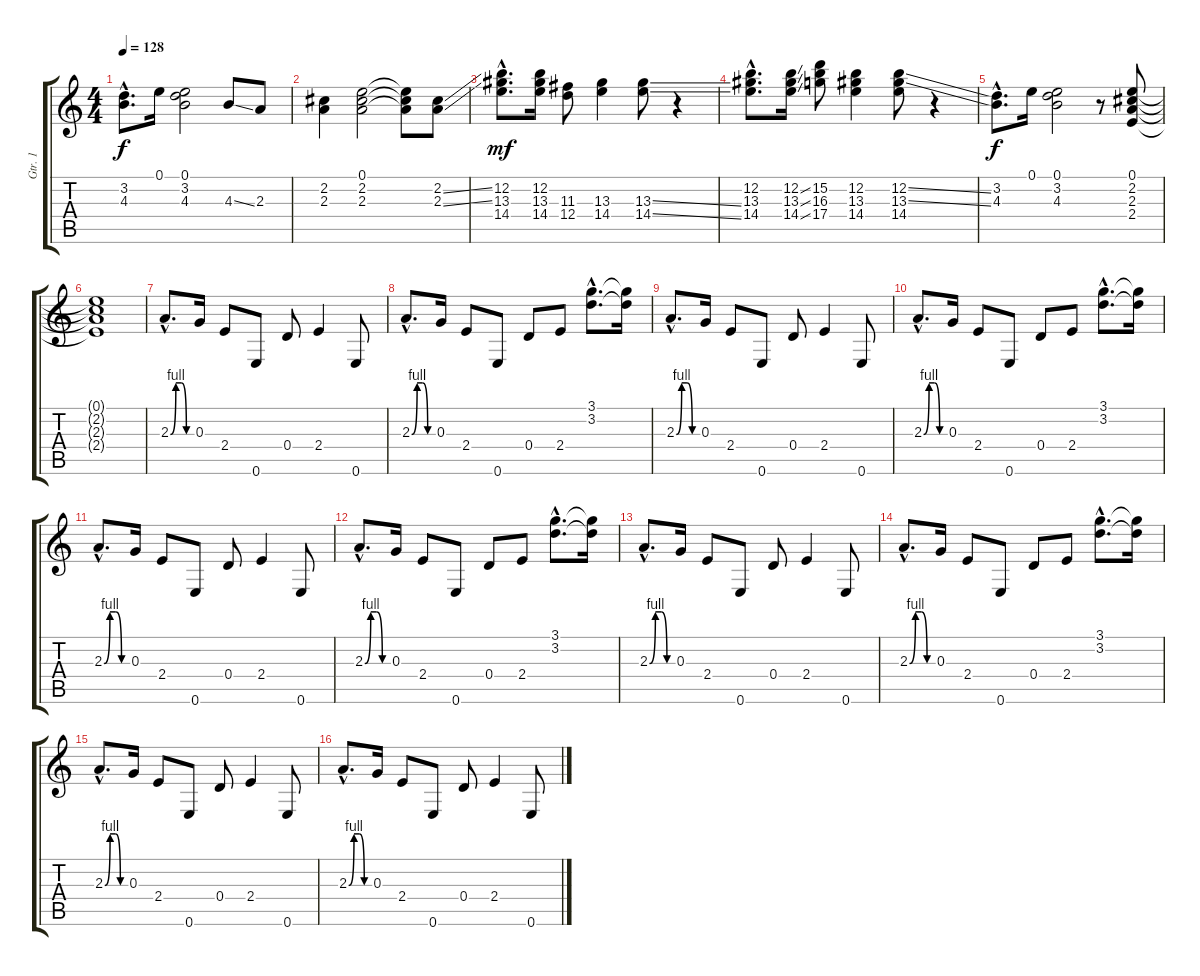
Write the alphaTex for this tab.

\track ("Gtr. 1" "Gtr. 1") {instrument overdrivenguitar}
\staff {score tabs}
\tuning (E4 B3 G3 D3 A2 E2) {hide}
\ts (4 4)
\tempo 128
\clef g2
\ks c
(3.2{hac} 4.3{hac}).8{d dy f} 0.1.16 (0.1 3.2 4.3).2 4.3{ss}.8 2.3.8 |
(2.2 2.3).4 (0.1 2.2 2.3).2 (0.1{t} 2.2{t} 2.3{t}).8 (2.2{ss} 2.3{ss}).8 |
(12.2{hac} 13.3{hac} 14.4{hac}).8{d dy mf} (12.2 13.3 14.4).16 (11.3 12.4).8 (13.3 14.4).4 (13.3{ss} 14.4{ss}).8 r.4 |
(12.2{hac} 13.3{hac} 14.4{hac}).8{d} (12.2{ss} 13.3{ss} 14.4{ss}).16 (15.2 16.3 17.4).8 (12.2 13.3 14.4).4 (12.2{ss} 13.3{ss} 14.4).8 r.4 |
(3.2{hac} 4.3{hac}).8{d dy f} 0.1.16 (0.1 3.2 4.3).2 r.8 (0.1 2.2 2.3 2.4).8 |
(0.1{t} 2.2{t} 2.3{t} 2.4{t}).1 |
2.3{be (custom 0 0 15 4 30 4 45 0 60 0) hac}.8{d} 0.3.16 2.4.8 0.6.8 0.4.8 2.4.4 0.6.8 |
2.3{be (custom 0 0 15 4 30 4 45 0 60 0) hac}.8{d} 0.3.16 2.4.8 0.6.8 0.4.8 2.4.8 (3.1{hac} 3.2{hac}).8{d} (3.1{t} 3.2{t}).16 |
2.3{be (custom 0 0 15 4 30 4 45 0 60 0) hac}.8{d} 0.3.16 2.4.8 0.6.8 0.4.8 2.4.4 0.6.8 |
2.3{be (custom 0 0 15 4 30 4 45 0 60 0) hac}.8{d} 0.3.16 2.4.8 0.6.8 0.4.8 2.4.8 (3.1{hac} 3.2{hac}).8{d} (3.1{t} 3.2{t}).16 |
2.3{be (custom 0 0 15 4 30 4 45 0 60 0) hac}.8{d} 0.3.16 2.4.8 0.6.8 0.4.8 2.4.4 0.6.8 |
2.3{be (custom 0 0 15 4 30 4 45 0 60 0) hac}.8{d} 0.3.16 2.4.8 0.6.8 0.4.8 2.4.8 (3.1{hac} 3.2{hac}).8{d} (3.1{t} 3.2{t}).16 |
2.3{be (custom 0 0 15 4 30 4 45 0 60 0) hac}.8{d} 0.3.16 2.4.8 0.6.8 0.4.8 2.4.4 0.6.8 |
2.3{be (custom 0 0 15 4 30 4 45 0 60 0) hac}.8{d} 0.3.16 2.4.8 0.6.8 0.4.8 2.4.8 (3.1{hac} 3.2{hac}).8{d} (3.1{t} 3.2{t}).16 |
2.3{be (custom 0 0 15 4 30 4 45 0 60 0) hac}.8{d} 0.3.16 2.4.8 0.6.8 0.4.8 2.4.4 0.6.8 |
2.3{be (custom 0 0 15 4 30 4 45 0 60 0) hac}.8{d} 0.3.16 2.4.8 0.6.8 0.4.8 2.4.4 0.6.8
